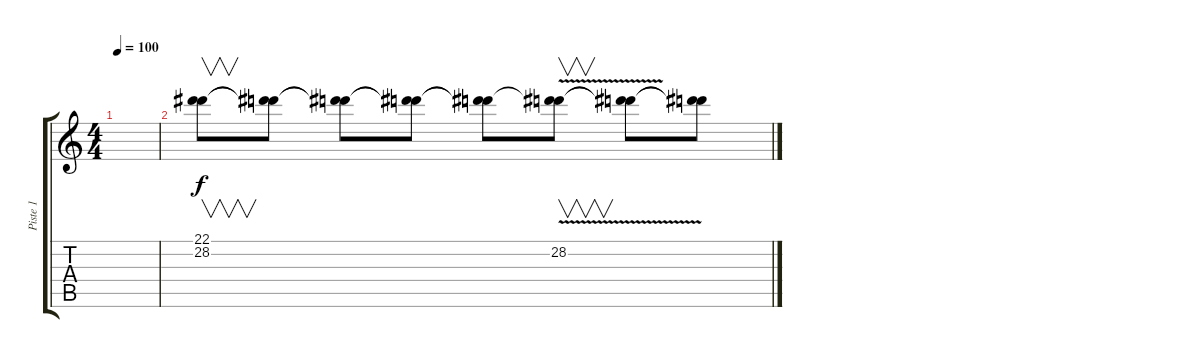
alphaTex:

\track ("Piste 1" "Piste 1") {instrument oboe}
\staff {score tabs}
\tuning (E4 B3 G3 D3 A2 E2) {hide}
\ts (4 4)
\tempo 100
\clef g2
\ks c
|
(22.1 28.2).8{v volume 9 balance 0 instrument tangoaccordion} (22.1{t} 28.2{t}).8{balance 11} (22.1{t} 28.2{t}).8{balance 16} (22.1{t} 28.2{t}).8{balance 3} (22.1{t} 28.2{t}).8{balance 14} (22.1{t} 28.2{v}).8{v balance 0} (22.1{t} 28.2{t}).8{balance 8} (22.1{t} 28.2{t}).8{balance 15}
